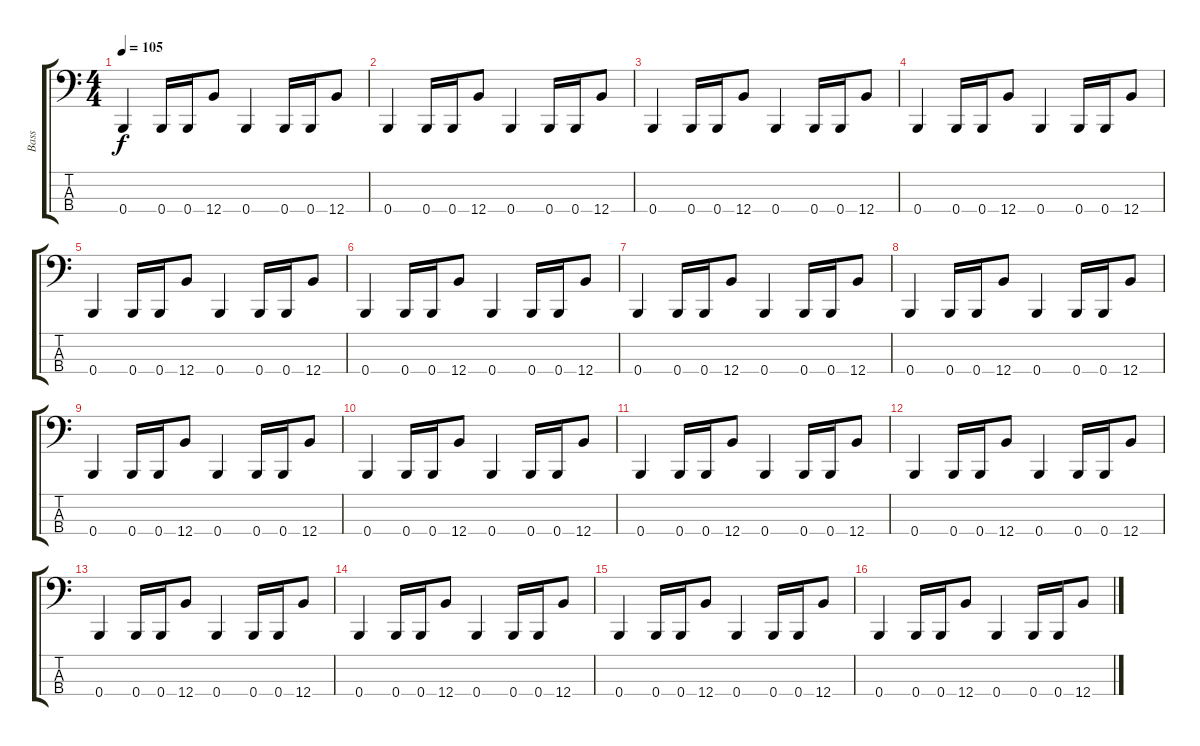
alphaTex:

\track ("Bass" "Bass") {instrument electricbassfinger}
\staff {score tabs}
\tuning (E2 B1 Gb1 B0) {hide}
\ts (4 4)
\tempo 105
\clef f4
\ks c
0.4.4{dy f} 0.4.16 0.4.16 12.4.8 0.4.4 0.4.16 0.4.16 12.4.8 |
0.4.4 0.4.16 0.4.16 12.4.8 0.4.4 0.4.16 0.4.16 12.4.8 |
0.4.4 0.4.16 0.4.16 12.4.8 0.4.4 0.4.16 0.4.16 12.4.8 |
0.4.4 0.4.16 0.4.16 12.4.8 0.4.4 0.4.16 0.4.16 12.4.8 |
0.4.4 0.4.16 0.4.16 12.4.8 0.4.4 0.4.16 0.4.16 12.4.8 |
0.4.4 0.4.16 0.4.16 12.4.8 0.4.4 0.4.16 0.4.16 12.4.8 |
0.4.4 0.4.16 0.4.16 12.4.8 0.4.4 0.4.16 0.4.16 12.4.8 |
0.4.4 0.4.16 0.4.16 12.4.8 0.4.4 0.4.16 0.4.16 12.4.8 |
0.4.4 0.4.16 0.4.16 12.4.8 0.4.4 0.4.16 0.4.16 12.4.8 |
0.4.4 0.4.16 0.4.16 12.4.8 0.4.4 0.4.16 0.4.16 12.4.8 |
0.4.4 0.4.16 0.4.16 12.4.8 0.4.4 0.4.16 0.4.16 12.4.8 |
0.4.4 0.4.16 0.4.16 12.4.8 0.4.4 0.4.16 0.4.16 12.4.8 |
0.4.4 0.4.16 0.4.16 12.4.8 0.4.4 0.4.16 0.4.16 12.4.8 |
0.4.4 0.4.16 0.4.16 12.4.8 0.4.4 0.4.16 0.4.16 12.4.8 |
0.4.4 0.4.16 0.4.16 12.4.8 0.4.4 0.4.16 0.4.16 12.4.8 |
0.4.4 0.4.16 0.4.16 12.4.8 0.4.4 0.4.16 0.4.16 12.4.8
